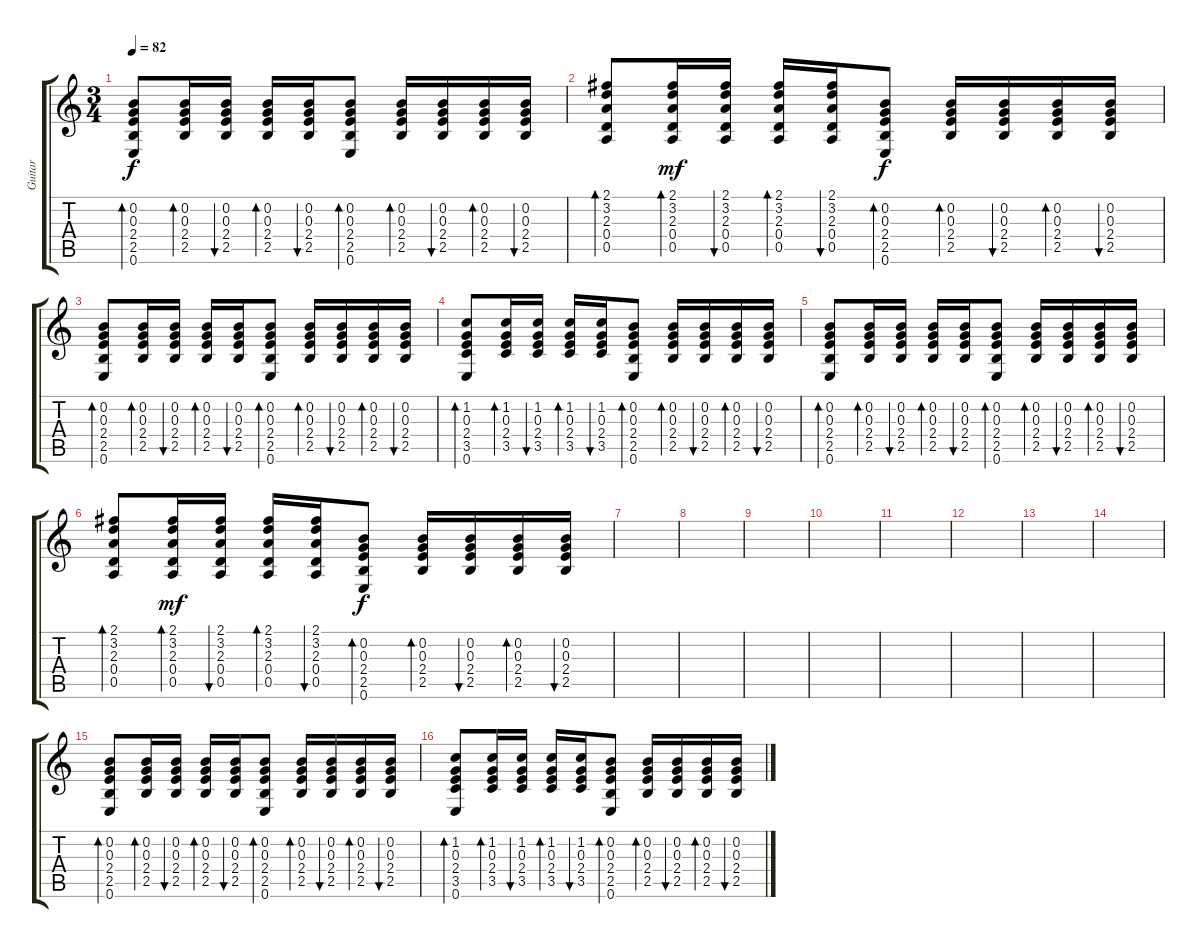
\track ("Guitar " "Guitar ") {instrument acousticguitarsteel}
\staff {score tabs}
\tuning (E4 B3 G3 D3 A2 E2) {hide}
\ts (3 4)
\tempo 82
\clef g2
\ks c
(0.2 0.3 2.4 2.5 0.6).8{bd 60 dy f} (0.2 0.3 2.4 2.5).16{bd 60} (0.2 0.3 2.4 2.5).16{bu 60} (0.2 0.3 2.4 2.5).16{bd 60} (0.2 0.3 2.4 2.5).16{bu 60} (0.2 0.3 2.4 2.5 0.6).8{bd 60} (0.2 0.3 2.4 2.5).16{bd 60} (0.2 0.3 2.4 2.5).16{bu 60} (0.2 0.3 2.4 2.5).16{bd 60} (0.2 0.3 2.4 2.5).16{bu 60} |
(2.1 3.2 2.3 0.4 0.5).8{bd 60} (2.1 3.2 2.3 0.4 0.5).16{bd 60 dy mf} (2.1 3.2 2.3 0.4 0.5).16{bu 60} (2.1 3.2 2.3 0.4 0.5).16{bd 60} (2.1 3.2 2.3 0.4 0.5).16{bu 60} (0.2 0.3 2.4 2.5 0.6).8{bd 60 dy f} (0.2 0.3 2.4 2.5).16{bd 60} (0.2 0.3 2.4 2.5).16{bu 60} (0.2 0.3 2.4 2.5).16{bd 60} (0.2 0.3 2.4 2.5).16{bu 60} |
(0.2 0.3 2.4 2.5 0.6).8{bd 60} (0.2 0.3 2.4 2.5).16{bd 60} (0.2 0.3 2.4 2.5).16{bu 60} (0.2 0.3 2.4 2.5).16{bd 60} (0.2 0.3 2.4 2.5).16{bu 60} (0.2 0.3 2.4 2.5 0.6).8{bd 60} (0.2 0.3 2.4 2.5).16{bd 60} (0.2 0.3 2.4 2.5).16{bu 60} (0.2 0.3 2.4 2.5).16{bd 60} (0.2 0.3 2.4 2.5).16{bu 60} |
(1.2 0.3 2.4 3.5 0.6).8{bd 60} (1.2 0.3 2.4 3.5).16{bd 60} (1.2 0.3 2.4 3.5).16{bu 60} (1.2 0.3 2.4 3.5).16{bd 60} (1.2 0.3 2.4 3.5).16{bu 60} (0.2 0.3 2.4 2.5 0.6).8{bd 60} (0.2 0.3 2.4 2.5).16{bd 60} (0.2 0.3 2.4 2.5).16{bu 60} (0.2 0.3 2.4 2.5).16{bd 60} (0.2 0.3 2.4 2.5).16{bu 60} |
(0.2 0.3 2.4 2.5 0.6).8{bd 60} (0.2 0.3 2.4 2.5).16{bd 60} (0.2 0.3 2.4 2.5).16{bu 60} (0.2 0.3 2.4 2.5).16{bd 60} (0.2 0.3 2.4 2.5).16{bu 60} (0.2 0.3 2.4 2.5 0.6).8{bd 60} (0.2 0.3 2.4 2.5).16{bd 60} (0.2 0.3 2.4 2.5).16{bu 60} (0.2 0.3 2.4 2.5).16{bd 60} (0.2 0.3 2.4 2.5).16{bu 60} |
(2.1 3.2 2.3 0.4 0.5).8{bd 60} (2.1 3.2 2.3 0.4 0.5).16{bd 60 dy mf} (2.1 3.2 2.3 0.4 0.5).16{bu 60} (2.1 3.2 2.3 0.4 0.5).16{bd 60} (2.1 3.2 2.3 0.4 0.5).16{bu 60} (0.2 0.3 2.4 2.5 0.6).8{bd 60 dy f} (0.2 0.3 2.4 2.5).16{bd 60} (0.2 0.3 2.4 2.5).16{bu 60} (0.2 0.3 2.4 2.5).16{bd 60} (0.2 0.3 2.4 2.5).16{bu 60} |
|
|
|
|
|
|
|
|
(0.2 0.3 2.4 2.5 0.6).8{bd 60} (0.2 0.3 2.4 2.5).16{bd 60} (0.2 0.3 2.4 2.5).16{bu 60} (0.2 0.3 2.4 2.5).16{bd 60} (0.2 0.3 2.4 2.5).16{bu 60} (0.2 0.3 2.4 2.5 0.6).8{bd 60} (0.2 0.3 2.4 2.5).16{bd 60} (0.2 0.3 2.4 2.5).16{bu 60} (0.2 0.3 2.4 2.5).16{bd 60} (0.2 0.3 2.4 2.5).16{bu 60} |
(1.2 0.3 2.4 3.5 0.6).8{bd 60} (1.2 0.3 2.4 3.5).16{bd 60} (1.2 0.3 2.4 3.5).16{bu 60} (1.2 0.3 2.4 3.5).16{bd 60} (1.2 0.3 2.4 3.5).16{bu 60} (0.2 0.3 2.4 2.5 0.6).8{bd 60} (0.2 0.3 2.4 2.5).16{bd 60} (0.2 0.3 2.4 2.5).16{bu 60} (0.2 0.3 2.4 2.5).16{bd 60} (0.2 0.3 2.4 2.5).16{bu 60}
